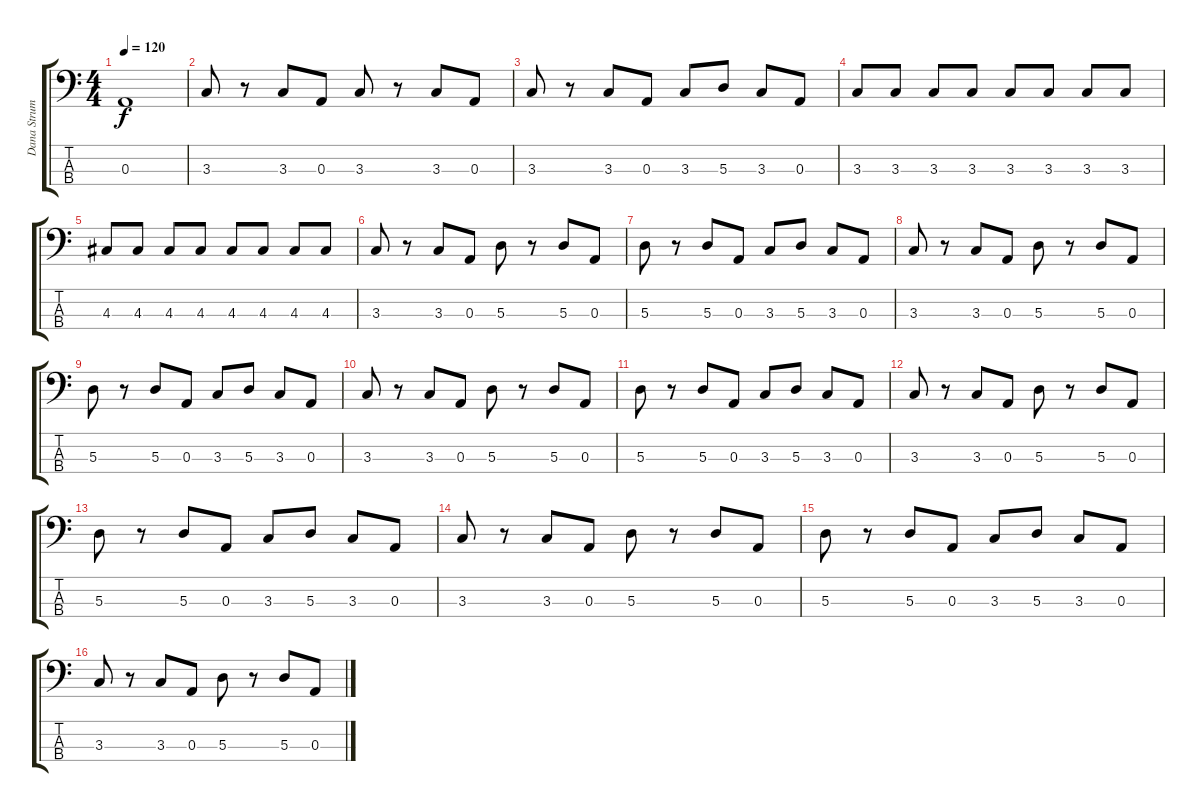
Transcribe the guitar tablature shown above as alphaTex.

\track ("Dana Strum" "Dana Strum") {instrument slapbass1}
\staff {score tabs}
\tuning (G2 D2 A1 E1) {hide}
\ts (4 4)
\tempo 120
\clef f4
\ks c
0.3{t}.1{dy f} |
3.3.8 r.8 3.3.8 0.3.8 3.3.8 r.8 3.3.8 0.3.8 |
3.3.8 r.8 3.3.8 0.3.8 3.3.8 5.3.8 3.3.8 0.3.8 |
3.3.8 3.3.8 3.3.8 3.3.8 3.3.8 3.3.8 3.3.8 3.3.8 |
4.3.8 4.3.8 4.3.8 4.3.8 4.3.8 4.3.8 4.3.8 4.3.8 |
3.3.8 r.8 3.3.8 0.3.8 5.3.8 r.8 5.3.8 0.3.8 |
5.3.8 r.8 5.3.8 0.3.8 3.3.8 5.3.8 3.3.8 0.3.8 |
3.3.8 r.8 3.3.8 0.3.8 5.3.8 r.8 5.3.8 0.3.8 |
5.3.8 r.8 5.3.8 0.3.8 3.3.8 5.3.8 3.3.8 0.3.8 |
3.3.8 r.8 3.3.8 0.3.8 5.3.8 r.8 5.3.8 0.3.8 |
5.3.8 r.8 5.3.8 0.3.8 3.3.8 5.3.8 3.3.8 0.3.8 |
3.3.8 r.8 3.3.8 0.3.8 5.3.8 r.8 5.3.8 0.3.8 |
5.3.8 r.8 5.3.8 0.3.8 3.3.8 5.3.8 3.3.8 0.3.8 |
3.3.8 r.8 3.3.8 0.3.8 5.3.8 r.8 5.3.8 0.3.8 |
5.3.8 r.8 5.3.8 0.3.8 3.3.8 5.3.8 3.3.8 0.3.8 |
3.3.8 r.8 3.3.8 0.3.8 5.3.8 r.8 5.3.8 0.3.8
